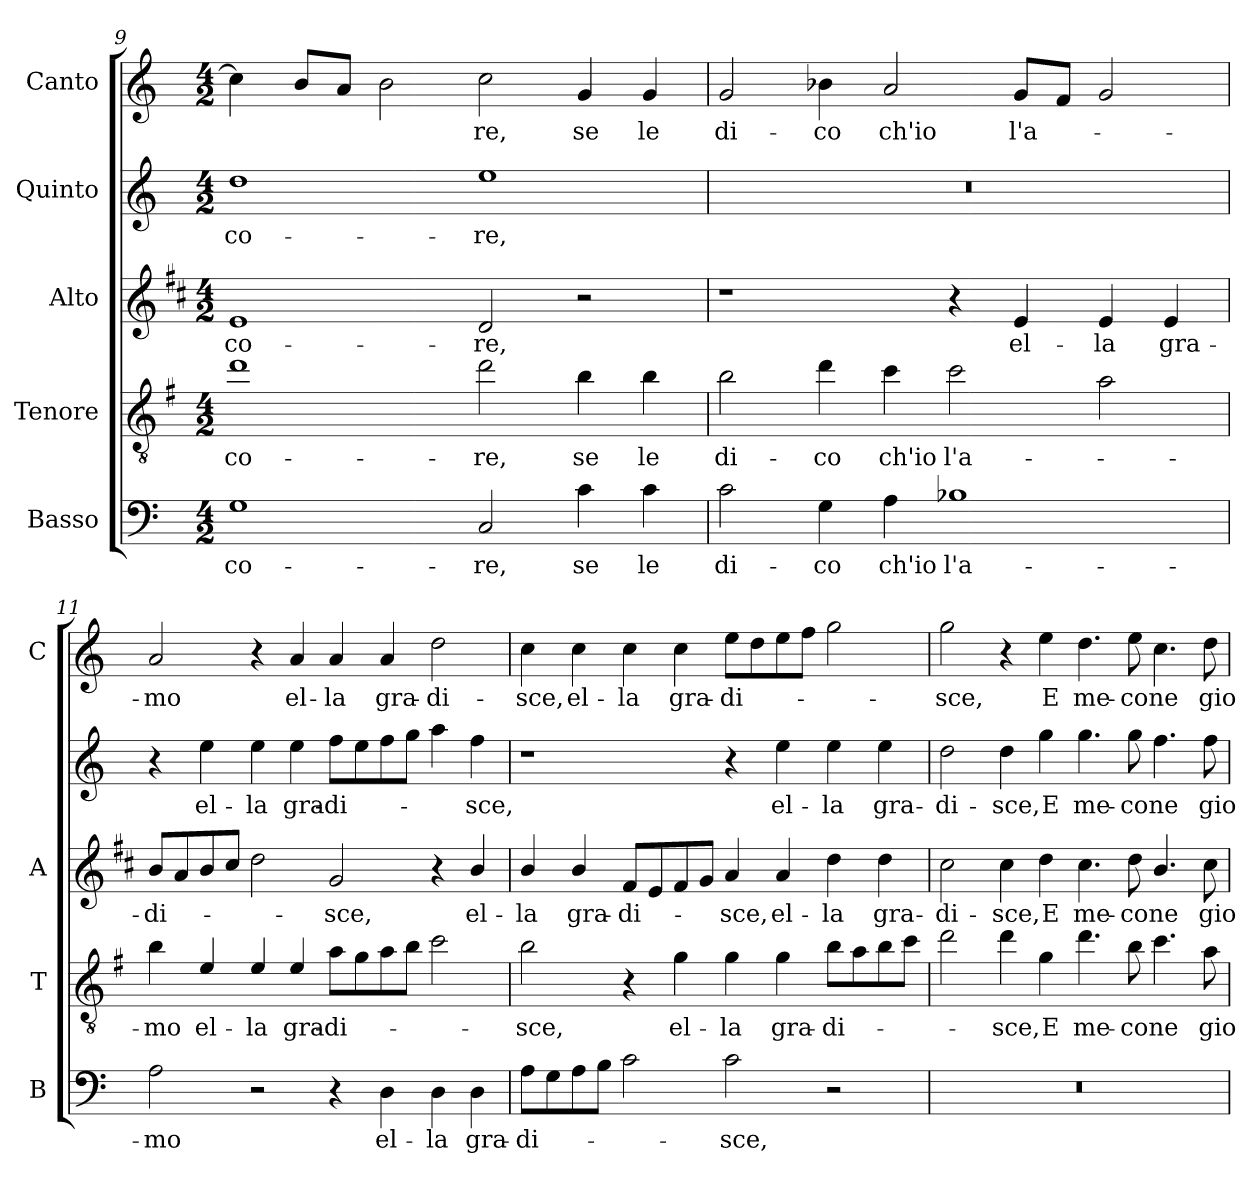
**kern	**text	**kern	**text	**kern	**text	**kern	**text	**kern	**text
*part5	*part5	*part4	*part4	*part3	*part3	*part2	*part2	*part1	*part1
*staff5	*staff5	*staff4	*staff4	*staff3	*staff3	*staff2	*staff2	*staff1	*staff1
*I"Basso	*	*I"Tenore	*	*I"Alto	*	*I"Quinto	*	*I"Canto	*
*I'B	*	*I'T	*	*I'A	*	*	*	*I'C	*
*clefF4	*	*clefGv2	*	*clefG2	*	*clefG2	*	*clefG2	*
*	*	*ITrd4c7	*	*ITrd1c2	*	*	*	*	*
*k[]	*	*k[]	*	*k[]	*	*k[]	*	*k[]	*
*C:	*	*C:	*	*C:	*	*C:	*	*C:	*
*M4/2	*	*M4/2	*	*M4/2	*	*M4/2	*	*M4/2	*
=9	=9	=9	=9	=9	=9	=9	=9	=9	=9
!	!LO:LY:b	!	!LO:LY:b	!	!LO:LY:b	!	!LO:LY:b	!	!
1G	co-	1g	co-	1d	co-	1dd	co-	4cc\]	.
.	.	.	.	.	.	.	.	8b/L	.
.	.	.	.	.	.	.	.	8a/J	.
.	.	.	.	.	.	.	.	2b\	.
!	!LO:LY:b	!	!LO:LY:b	!	!LO:LY:b	!	!LO:LY:b	!	!LO:LY:b
2C/	-re,	2g\	-re,	2c/	-re,	1ee	-re,	2cc\	-re,
!	!LO:LY:b	!	!LO:LY:b	!	!	!	!	!	!LO:LY:b
4c\	se	4e\	se	2r	.	.	.	4g/	se
!	!LO:LY:b	!	!LO:LY:b	!	!	!	!	!	!LO:LY:b
4c\	le	4e\	le	.	.	.	.	4g/	le
=10	=10	=10	=10	=10	=10	=10	=10	=10	=10
!	!LO:LY:b	!	!LO:LY:b	!	!	!	!	!	!LO:LY:b
2c\	di-	2e\	di-	1r	.	0r	.	2g/	di-
!	!LO:LY:b	!	!LO:LY:b	!	!	!	!	!	!LO:LY:b
4G\	-co	4g\	-co	.	.	.	.	4b-X\	-co
!	!LO:LY:b	!	!LO:LY:b	!	!	!	!	!	!LO:LY:b
4A\	ch'io	4f\	ch'io	.	.	.	.	2a/	ch'io
!	!LO:LY:b	!	!LO:LY:b	!	!	!	!	!	!
1B-X	l'a-	2f\	l'a-	4r	.	.	.	.	.
!	!	!	!	!	!LO:LY:b	!	!	!	!LO:LY:b
.	.	.	.	4d/	el-	.	.	8g/L	l'a-
.	.	.	.	.	.	.	.	8f/J	.
!	!	!	!	!	!LO:LY:b	!	!	!	!
.	.	2d\	.	4d/	-la	.	.	2g/	.
!	!	!	!	!	!LO:LY:b	!	!	!	!
.	.	.	.	4d/	gra-	.	.	.	.
!!LO:LB:g=z
=11	=11	=11	=11	=11	=11	=11	=11	=11	=11
!	!LO:LY:b	!	!LO:LY:b	!	!LO:LY:b	!	!	!	!LO:LY:b
2A\	-mo	4e\	-mo	8a/L	-di-	4r	.	2a/	-mo
.	.	.	.	8g/	.	.	.	.	.
!	!	!	!LO:LY:b	!	!	!	!LO:LY:b	!	!
.	.	4A/	el-	8a/	.	4ee\	el-	.	.
.	.	.	.	8b/J	.	.	.	.	.
!	!	!	!LO:LY:b	!	!	!	!LO:LY:b	!	!
2r	.	4A/	-la	2cc\	.	4ee\	-la	4r	.
!	!	!	!LO:LY:b	!	!	!	!LO:LY:b	!	!LO:LY:b
.	.	4A/	gra-	.	.	4ee\	gra-	4a/	el-
!	!	!	!LO:LY:b	!	!LO:LY:b	!	!LO:LY:b	!	!LO:LY:b
4r	.	8d\L	-di-	2f/	-sce,	8ff\L	-di-	4a/	-la
.	.	8c\	.	.	.	8ee\	.	.	.
!	!LO:LY:b	!	!	!	!	!	!	!	!LO:LY:b
4D\	el-	8d\	.	.	.	8ff\	.	4a/	gra-
.	.	8e\J	.	.	.	8gg\J	.	.	.
!	!LO:LY:b	!	!	!	!	!	!	!	!LO:LY:b
4D\	-la	2f\	.	4r	.	4aa\	.	2dd\	-di-
!	!LO:LY:b	!	!	!	!LO:LY:b	!	!LO:LY:b	!	!
4D\	gra-	.	.	4a/	el-	4ff\	-sce,	.	.
=12	=12	=12	=12	=12	=12	=12	=12	=12	=12
!	!LO:LY:b	!	!LO:LY:b	!	!LO:LY:b	!	!	!	!LO:LY:b
8A\L	-di-	2e\	-sce,	4a/	-la	1r	.	4cc\	-sce,
8G\	.	.	.	.	.	.	.	.	.
!	!	!	!	!	!LO:LY:b	!	!	!	!LO:LY:b
8A\	.	.	.	4a/	gra-	.	.	4cc\	el-
8B\J	.	.	.	.	.	.	.	.	.
!	!	!	!	!	!LO:LY:b	!	!	!	!LO:LY:b
2c\	.	4r	.	8e/L	-di-	.	.	4cc\	-la
.	.	.	.	8d/	.	.	.	.	.
!	!	!	!LO:LY:b	!	!	!	!	!	!LO:LY:b
.	.	4c\	el-	8e/	.	.	.	4cc\	gra-
.	.	.	.	8f/J	.	.	.	.	.
!	!LO:LY:b	!	!LO:LY:b	!	!LO:LY:b	!	!	!	!LO:LY:b
2c\	-sce,	4c\	-la	4g/	-sce,	4r	.	8ee\L	-di-
.	.	.	.	.	.	.	.	8dd\	.
!	!	!	!LO:LY:b	!	!LO:LY:b	!	!LO:LY:b	!	!
.	.	4c\	gra-	4g/	el-	4ee\	el-	8ee\	.
.	.	.	.	.	.	.	.	8ff\J	.
!	!	!	!LO:LY:b	!	!LO:LY:b	!	!LO:LY:b	!	!
2r	.	8e\L	-di-	4cc\	-la	4ee\	-la	2gg\	.
.	.	8d\	.	.	.	.	.	.	.
!	!	!	!	!	!LO:LY:b	!	!LO:LY:b	!	!
.	.	8e\	.	4cc\	gra-	4ee\	gra-	.	.
.	.	8f\J	.	.	.	.	.	.	.
=13	=13	=13	=13	=13	=13	=13	=13	=13	=13
!	!	!	!	!	!LO:LY:b	!	!LO:LY:b	!	!LO:LY:b
0r	.	2g\	.	2b\	-di-	2dd\	-di-	2gg\	-sce,
!	!	!	!LO:LY:b	!	!LO:LY:b	!	!LO:LY:b	!	!
.	.	4g\	-sce,	4b\	-sce,	4dd\	-sce,	4r	.
!	!	!	!LO:LY:b	!	!LO:LY:b	!	!LO:LY:b	!	!LO:LY:b
.	.	4c\	E	4cc\	E	4gg\	E	4ee\	E
!	!	!	!LO:LY:b	!	!LO:LY:b	!	!LO:LY:b	!	!LO:LY:b
.	.	4.g\	me-	4.b\	me-	4.gg\	me-	4.dd\	me-
!	!	!	!LO:LY:b	!	!LO:LY:b	!	!LO:LY:b	!	!LO:LY:b
.	.	8e\	-co	8cc\	-co	8gg\	-co	8ee\	-co
!	!	!	!LO:LY:b	!	!LO:LY:b	!	!LO:LY:b	!	!LO:LY:b
.	.	4.f\	ne	4.a/	ne	4.ff\	ne	4.cc\	ne
!	!	!	!LO:LY:b	!	!LO:LY:b	!	!LO:LY:b	!	!LO:LY:b
.	.	8d\	gio-	8b\	gio-	8ff\	gio-	8dd\	gio-
=	=	=	=	=	=	=	=	=	=
*-	*-	*-	*-	*-	*-	*-	*-	*-	*-
